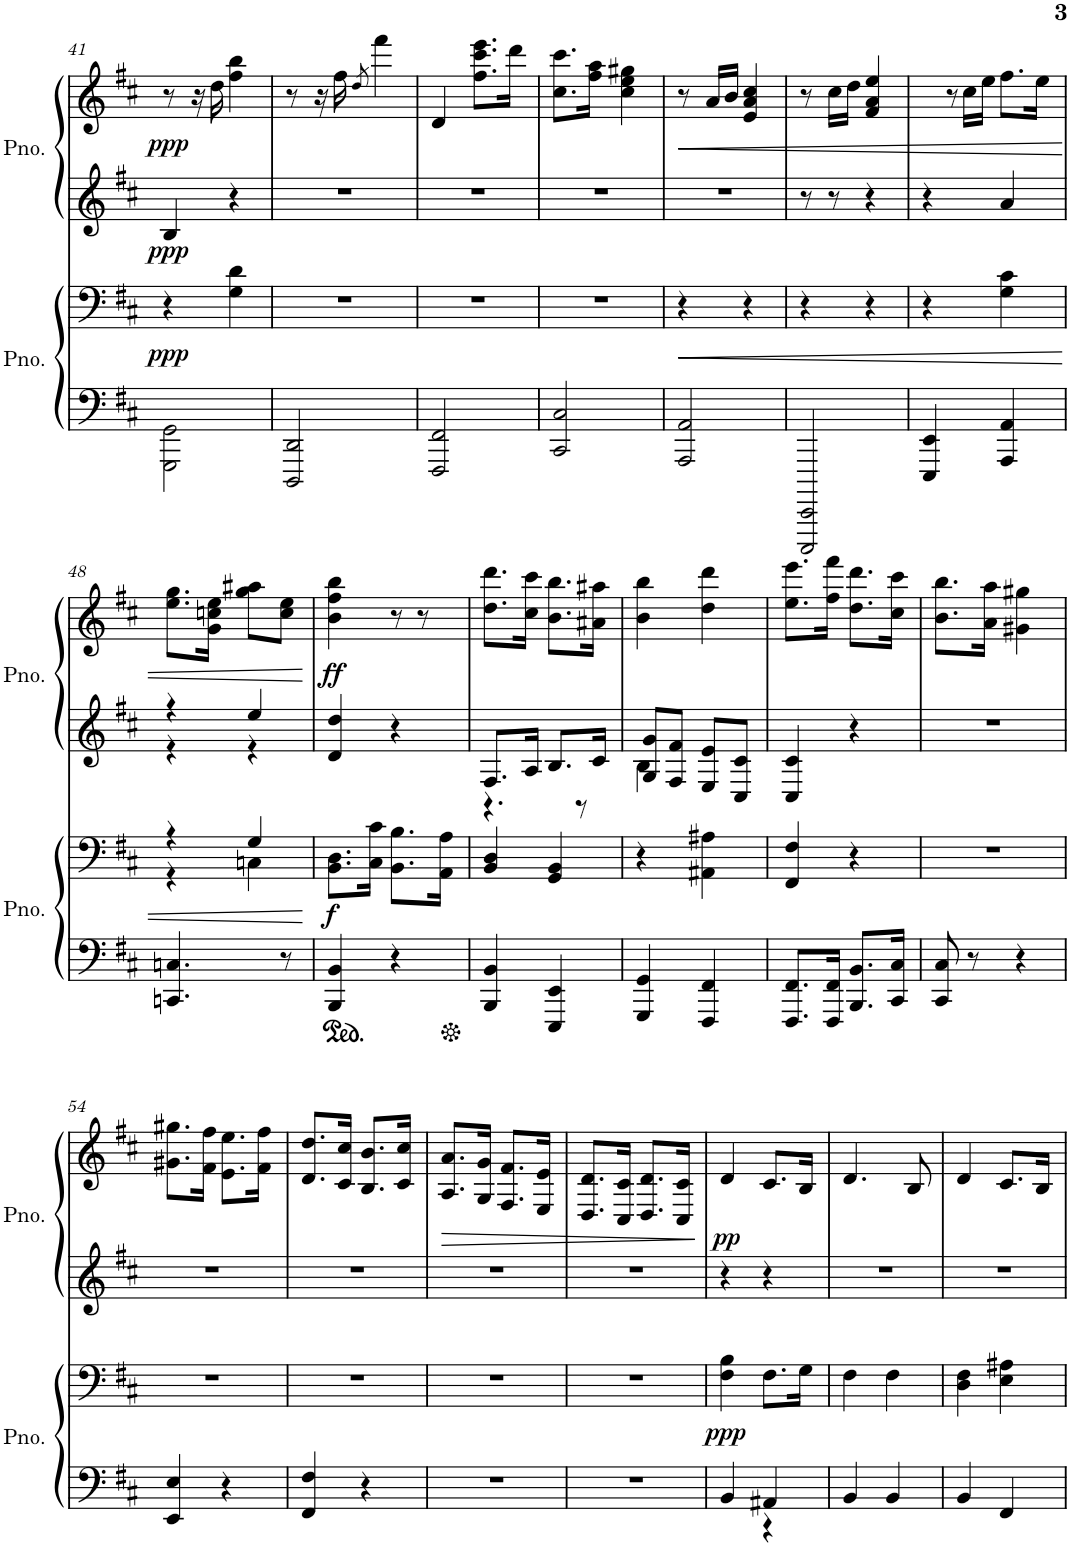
**kern	**kern	**dynam	**kern	**kern	**dynam
*part2	*part2	*part2	*part1	*part1	*part1
*staff4	*staff3	*staff3/4	*staff2	*staff1	*staff1/2
*I"Piano	*	*	*I"Piano	*	*
*I'Pno.	*	*	*I'Pno.	*	*
!!LO:PB:g=z
*clefF4	*clefG2	*	*clefG2	*clefG2	*
*k[f#c#]	*k[f#c#]	*	*k[f#c#]	*k[f#c#]	*
*M2/4	*M2/4	*	*M2/4	*M2/4	*
=41	=41	=41	=41	=41	=41
!	!	!LO:DY:b	!	!	!LO:DY:b=2
!	!	!	!	!	!LO:DY:n=1:b
2GGG\ 2GG\	4r	ppp	4B/	8r	ppp ppp
.	.	.	.	16r	.
.	.	.	.	16dd\	.
.	4G\ 4d\	.	4r	4ff#\ 4bb\	.
=42	=42	=42	=42	=42	=42
2DDD/ 2DD/	2r	.	2r	8r	.
.	.	.	.	16r	.
.	.	.	.	16ff#\	.
.	.	.	.	8qdd/	.
.	.	.	.	4fff#\	.
=43	=43	=43	=43	=43	=43
2FFF#/ 2FF#/	2r	.	2r	4d/	.
.	.	.	.	8.ff#\ 8.ccc#\ 8.eee\L	.
.	.	.	.	16ddd\Jk	.
=44	=44	=44	=44	=44	=44
2CC#/ 2C#/	2r	.	2r	8.cc#\ 8.ccc#\L	.
.	.	.	.	16ff#\ 16aa\Jk	.
.	.	.	.	4cc#\ 4ee\ 4gg#X\	.
=45	=45	=45	=45	=45	=45
!	!	!LO:HP:b	!	!	!LO:HP:b
2AAA/ 2AA/	4r	<	2r	8r	<
.	.	.	.	16a/LL	.
.	.	.	.	16b/JJ	.
.	4r	.	.	4e/ 4a/ 4cc#/	.
=46	=46	=46	=46	=46	=46
2EEEEE/ 2EEEE/	4r	.	8r	8r	.
.	.	.	8r	16cc#\LL	.
.	.	.	.	16dd\JJ	.
.	4r	.	4r	4f#/ 4a/ 4ee/	.
=47	=47	=47	=47	=47	=47
4EEE/ 4EE/	4r	.	4r	8r	.
.	.	.	.	16cc#\LL	.
.	.	.	.	16ee\JJ	.
4AAA/ 4AA/	4G\ 4c#\	.	4a/	8.ff#\L	.
.	.	.	.	16ee\Jk	.
!!LO:LB:g=z
=48	=48	=48	=48	=48	=48
*	*^	*	*^	*	*
4.CCn/ 4.Cn/	4r	4r	.	4r	4r	8.ee\ 8.gg\L	.
.	.	.	.	.	.	16g\ 16ccn\ 16ee\Jk	.
.	4G/	4Cn\	.	4ee/	4r	8gg\ 8aa#X\L	.
8r	.	.	.	.	.	8cc\ 8ee\J	.
*	*v	*v	*	*	*	*	*
*	*	*	*v	*v	*	*
.	.	[	.	.	[
=49	=49	=49	=49	=49	=49
!	!	!LO:DY:b	!	!	!LO:DY:b
4BBB/ 4BB/	8.BB\ 8.D\L	f	4d/ 4dd/	4b\ 4ff#\ 4bb\	ff
.	16C#\ 16c#\Jk	.	.	.	.
4r	8.BB\ 8.B\L	.	4r	8r	.
.	.	.	.	8r	.
.	16AA\ 16A\Jk	.	.	.	.
=50	=50	=50	=50	=50	=50
*	*	*	*^	*	*
4BBB/ 4BB/	4BB/ 4D/	.	8.F#/L	4.r	8.dd\ 8.ddd\L	.
.	.	.	16A/Jk	.	16cc#\ 16ccc#\Jk	.
4EEE/ 4EE/	4GG/ 4BB/	.	8.B/L	.	8.b\ 8.bb\L	.
.	.	.	.	8r	.	.
.	.	.	16c#/Jk	.	16a#X\ 16aa#X\Jk	.
=51	=51	=51	=51	=51	=51	=51
4GGG/ 4GG/	4r	.	8G/ 8g/L	4B\	4b\ 4bb\	.
.	.	.	8F#/ 8f#/J	.	.	.
4FFF#/ 4FF#/	4AA#X\ 4A#X\	.	8E/ 8e/L	4ryy	4dd\ 4ddd\	.
.	.	.	8C#/ 8c#/J	.	.	.
*	*	*	*v	*v	*	*
=52	=52	=52	=52	=52	=52
8.FFF#/ 8.FF#/L	4FF#/ 4F#/	.	4C#/ 4c#/	8.ee\ 8.eee\L	.
16FFF#/ 16FF#/Jk	.	.	.	16ff#\ 16fff#\Jk	.
8.BBB/ 8.BB/L	4r	.	4r	8.dd\ 8.ddd\L	.
16CC#/ 16C#/Jk	.	.	.	16cc#\ 16ccc#\Jk	.
=53	=53	=53	=53	=53	=53
8CC#/ 8C#/	2r	.	2r	8.b\ 8.bb\L	.
8r	.	.	.	.	.
.	.	.	.	16a\ 16aa\Jk	.
4r	.	.	.	4g#X\ 4gg#X\	.
!!LO:LB:g=z
=54	=54	=54	=54	=54	=54
4EE/ 4E/	2r	.	2r	8.g#X\ 8.gg#X\L	.
.	.	.	.	16f#\ 16ff#\Jk	.
4r	.	.	.	8.e\ 8.ee\L	.
.	.	.	.	16f#\ 16ff#\Jk	.
=55	=55	=55	=55	=55	=55
4FF#/ 4F#/	2r	.	2r	8.d/ 8.dd/L	.
.	.	.	.	16c#/ 16cc#/Jk	.
4r	.	.	.	8.B/ 8.b/L	.
.	.	.	.	16c#/ 16cc#/Jk	.
=56	=56	=56	=56	=56	=56
!	!	!	!	!	!LO:HP:b
2r	2r	.	2r	8.A/ 8.a/L	>
.	.	.	.	16G/ 16g/Jk	.
.	.	.	.	8.F#/ 8.f#/L	.
.	.	.	.	16E/ 16e/Jk	.
=57	=57	=57	=57	=57	=57
2r	2r	.	2r	8.D/ 8.d/L	.
.	.	.	.	16C#/ 16c#/Jk	.
.	.	.	.	8.D/ 8.d/L	.
.	.	.	.	16C#/ 16c#/Jk	.
.	.	.	.	.	]
=58	=58	=58	=58	=58	=58
*^	*	*	*	*	*
!	!	!	!LO:DY:b	!	!	!LO:DY:b
4BB/	4ryy	4F#\ 4B\	ppp	4r	4d/	pp
4AA#X/	4r	8.F#\L	.	4r	8.c#/L	.
.	.	16G\Jk	.	.	16B/Jk	.
*v	*v	*	*	*	*	*
=59	=59	=59	=59	=59	=59
4BB/	4F#\	.	2r	4.d/	.
4BB/	4F#\	.	.	.	.
.	.	.	.	8B/	.
=60	=60	=60	=60	=60	=60
4BB/	4D\ 4F#\	.	2r	4d/	.
4FF#/	4E\ 4A#X\	.	.	8.c#/L	.
.	.	.	.	16B/Jk	.
=	=	=	=	=	=
*-	*-	*-	*-	*-	*-
